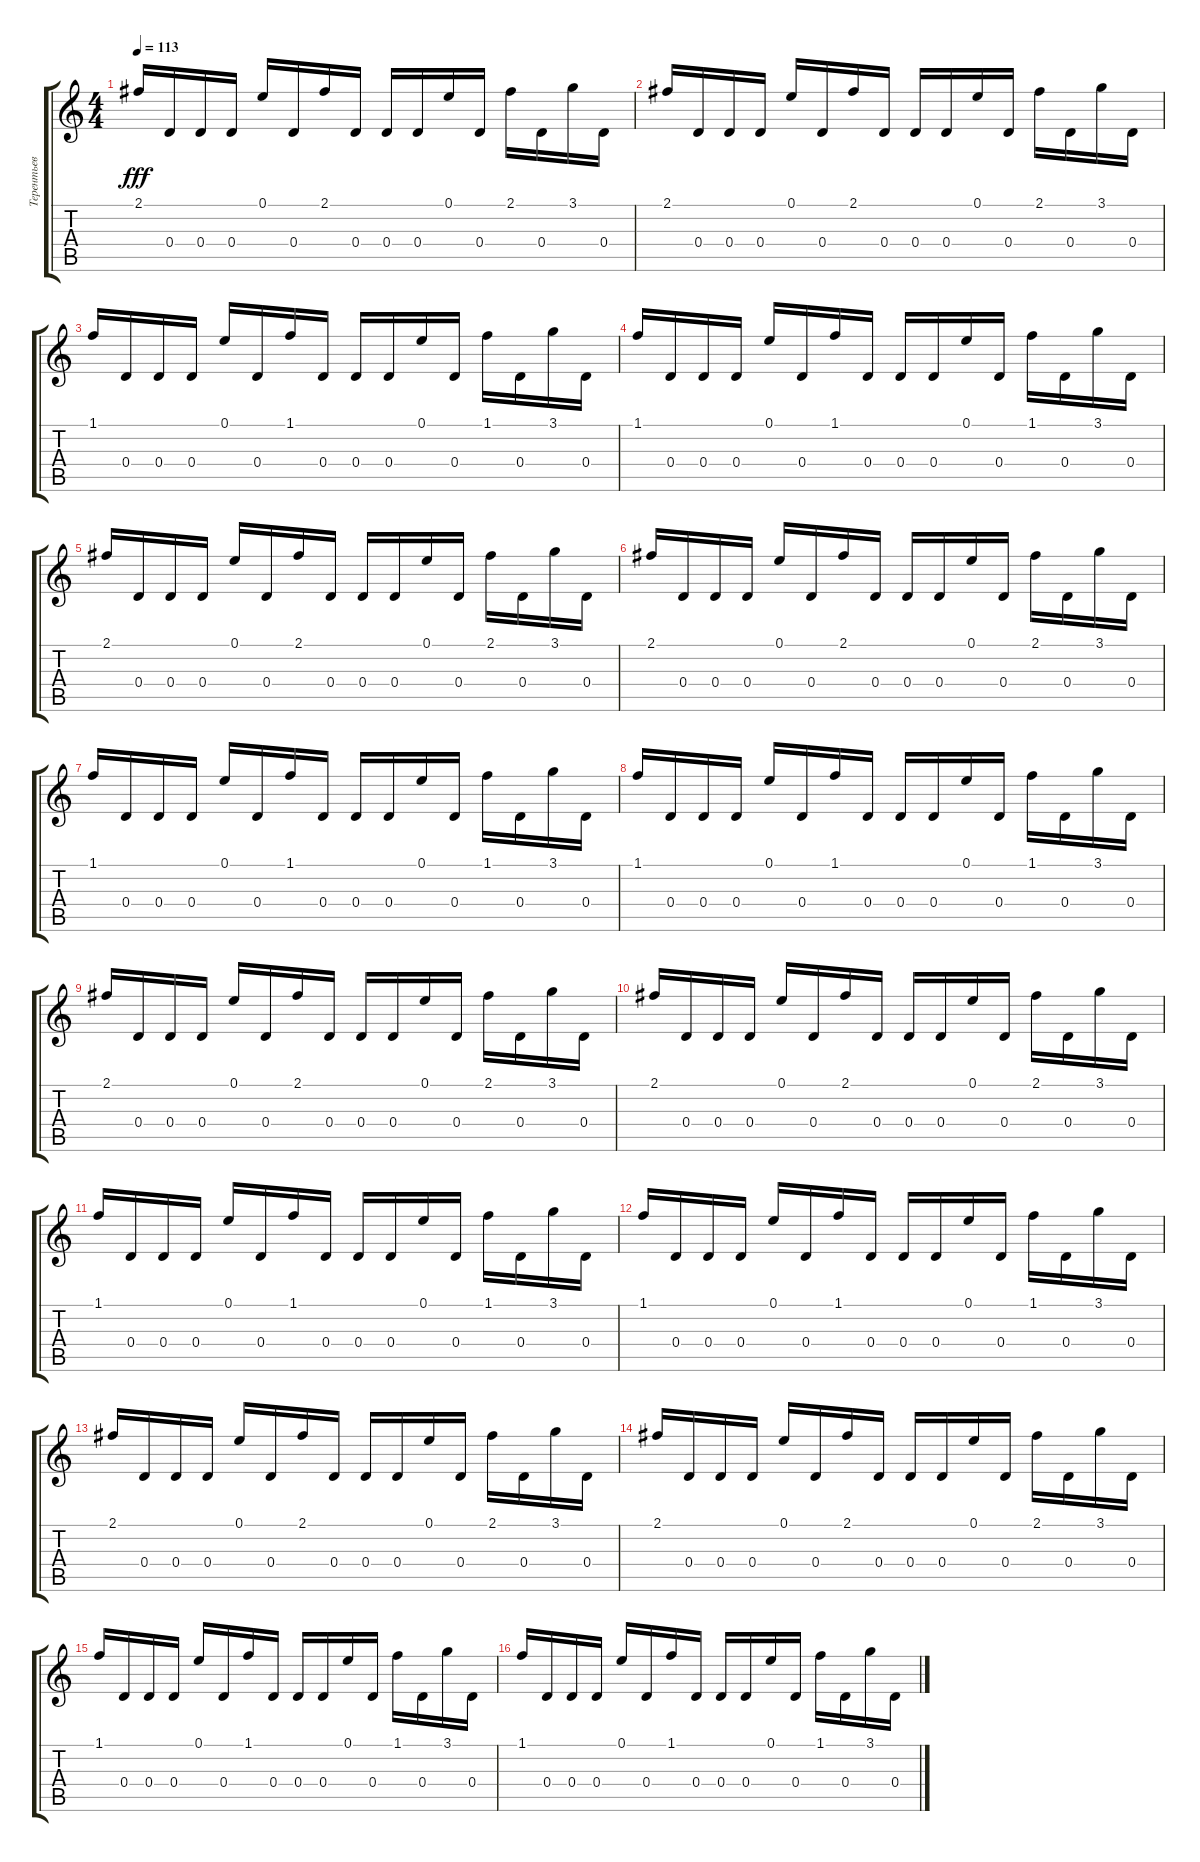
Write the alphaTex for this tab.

\track ("Терентьев" "Терентьев") {instrument distortionguitar}
\staff {score tabs}
\tuning (E4 B3 G3 D3 A2 E2) {hide}
\ts (4 4)
\tempo 113
\clef g2
\ks c
2.1.16{dy fff} 0.4.16 0.4.16 0.4.16 0.1.16 0.4.16 2.1.16 0.4.16 0.4.16 0.4.16 0.1.16 0.4.16 2.1.16 0.4.16 3.1.16 0.4.16 |
2.1.16 0.4.16 0.4.16 0.4.16 0.1.16 0.4.16 2.1.16 0.4.16 0.4.16 0.4.16 0.1.16 0.4.16 2.1.16 0.4.16 3.1.16 0.4.16 |
1.1.16 0.4.16 0.4.16 0.4.16 0.1.16 0.4.16 1.1.16 0.4.16 0.4.16 0.4.16 0.1.16 0.4.16 1.1.16 0.4.16 3.1.16 0.4.16 |
1.1.16 0.4.16 0.4.16 0.4.16 0.1.16 0.4.16 1.1.16 0.4.16 0.4.16 0.4.16 0.1.16 0.4.16 1.1.16 0.4.16 3.1.16 0.4.16 |
2.1.16 0.4.16 0.4.16 0.4.16 0.1.16 0.4.16 2.1.16 0.4.16 0.4.16 0.4.16 0.1.16 0.4.16 2.1.16 0.4.16 3.1.16 0.4.16 |
2.1.16 0.4.16 0.4.16 0.4.16 0.1.16 0.4.16 2.1.16 0.4.16 0.4.16 0.4.16 0.1.16 0.4.16 2.1.16 0.4.16 3.1.16 0.4.16 |
1.1.16 0.4.16 0.4.16 0.4.16 0.1.16 0.4.16 1.1.16 0.4.16 0.4.16 0.4.16 0.1.16 0.4.16 1.1.16 0.4.16 3.1.16 0.4.16 |
1.1.16 0.4.16 0.4.16 0.4.16 0.1.16 0.4.16 1.1.16 0.4.16 0.4.16 0.4.16 0.1.16 0.4.16 1.1.16 0.4.16 3.1.16 0.4.16 |
2.1.16 0.4.16 0.4.16 0.4.16 0.1.16 0.4.16 2.1.16 0.4.16 0.4.16 0.4.16 0.1.16 0.4.16 2.1.16 0.4.16 3.1.16 0.4.16 |
2.1.16 0.4.16 0.4.16 0.4.16 0.1.16 0.4.16 2.1.16 0.4.16 0.4.16 0.4.16 0.1.16 0.4.16 2.1.16 0.4.16 3.1.16 0.4.16 |
1.1.16 0.4.16 0.4.16 0.4.16 0.1.16 0.4.16 1.1.16 0.4.16 0.4.16 0.4.16 0.1.16 0.4.16 1.1.16 0.4.16 3.1.16 0.4.16 |
1.1.16 0.4.16 0.4.16 0.4.16 0.1.16 0.4.16 1.1.16 0.4.16 0.4.16 0.4.16 0.1.16 0.4.16 1.1.16 0.4.16 3.1.16 0.4.16 |
2.1.16 0.4.16 0.4.16 0.4.16 0.1.16 0.4.16 2.1.16 0.4.16 0.4.16 0.4.16 0.1.16 0.4.16 2.1.16 0.4.16 3.1.16 0.4.16 |
2.1.16 0.4.16 0.4.16 0.4.16 0.1.16 0.4.16 2.1.16 0.4.16 0.4.16 0.4.16 0.1.16 0.4.16 2.1.16 0.4.16 3.1.16 0.4.16 |
1.1.16 0.4.16 0.4.16 0.4.16 0.1.16 0.4.16 1.1.16 0.4.16 0.4.16 0.4.16 0.1.16 0.4.16 1.1.16 0.4.16 3.1.16 0.4.16 |
1.1.16 0.4.16 0.4.16 0.4.16 0.1.16 0.4.16 1.1.16 0.4.16 0.4.16 0.4.16 0.1.16 0.4.16 1.1.16 0.4.16 3.1.16 0.4.16
